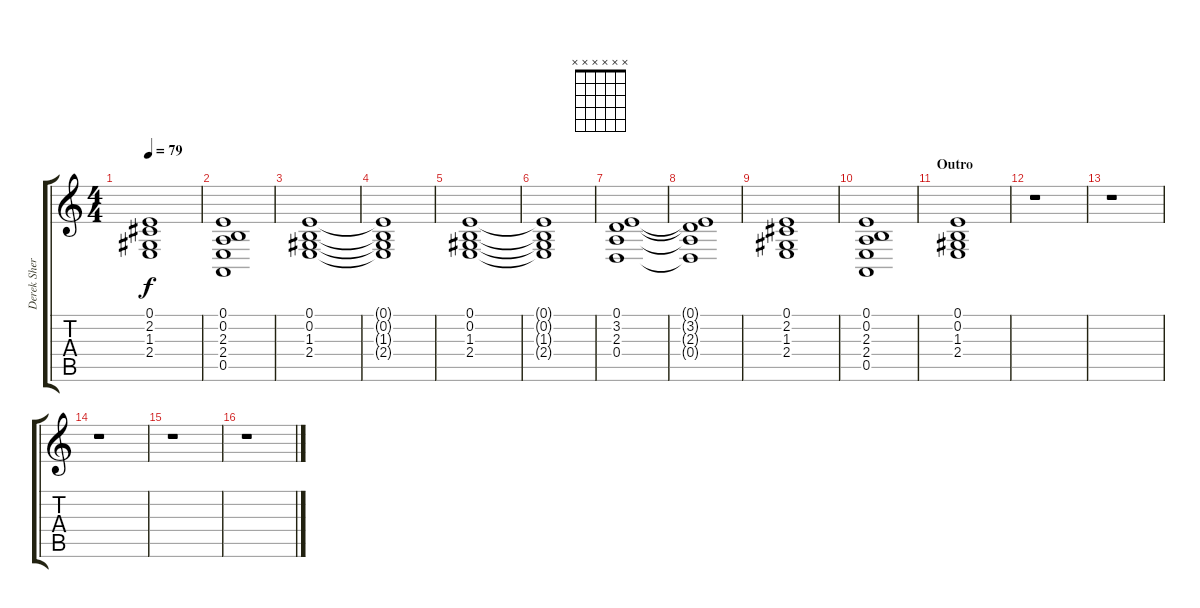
\track ("Derek Sherinian (Left Hand)" "Derek Sher") {instrument pad2warm}
\staff {score tabs}
\tuning (E4 B3 G3 D3 A2 E2) {hide}
\chord (" " x x x x x x)
\ts (4 4)
\tempo 79
\clef g2
\ks c
(0.1 2.2 1.3 2.4).1{ch " " dy f} |
(0.1 0.2 2.3 2.4 0.5).1 |
(0.1 0.2 1.3 2.4).1 |
(0.1{t} 0.2{t} 1.3{t} 2.4{t}).1 |
(0.1 0.2 1.3 2.4).1 |
(0.1{t} 0.2{t} 1.3{t} 2.4{t}).1 |
(0.1 3.2 2.3 0.4).1 |
(0.1{t} 3.2{t} 2.3{t} 0.4{t}).1 |
(0.1 2.2 1.3 2.4).1 |
(0.1 0.2 2.3 2.4 0.5).1 |
\section ("" "Outro")
(0.1 0.2 1.3 2.4).1 |
r.1 |
r.1 |
r.1 |
r.1 |
r.1
